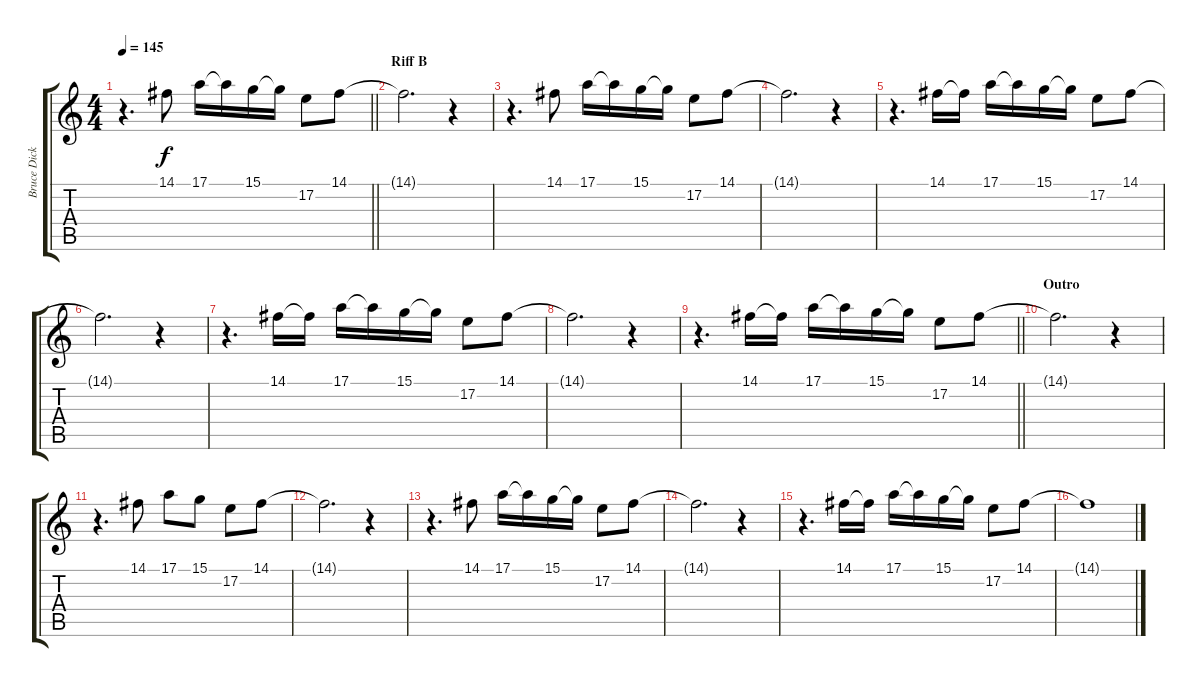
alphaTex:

\track ("Bruce Dickinson" "Bruce Dick") {instrument lead2sawtooth}
\staff {score tabs}
\tuning (E4 B3 G3 D3 A2 E2) {hide}
\ts (4 4)
\tempo 145
\clef g2
\barLineRight lightlight
\ks c
r.4{d dy f} 14.1.8 17.1.16 17.1{t}.16 15.1.16 15.1{t}.16 17.2.8 14.1.8 |
\section ("" "Riff B")
14.1{t}.2{d} r.4 |
r.4{d} 14.1.8 17.1.16 17.1{t}.16 15.1.16 15.1{t}.16 17.2.8 14.1.8 |
14.1{t}.2{d} r.4 |
r.4{d} 14.1.16 14.1{t}.16 17.1.16 17.1{t}.16 15.1.16 15.1{t}.16 17.2.8 14.1.8 |
14.1{t}.2{d} r.4 |
r.4{d} 14.1.16 14.1{t}.16 17.1.16 17.1{t}.16 15.1.16 15.1{t}.16 17.2.8 14.1.8 |
14.1{t}.2{d} r.4 |
\barLineRight lightlight
r.4{d} 14.1.16 14.1{t}.16 17.1.16 17.1{t}.16 15.1.16 15.1{t}.16 17.2.8 14.1.8 |
\section ("" "Outro")
14.1{t}.2{d} r.4 |
r.4{d} 14.1.8 17.1.8 15.1.8 17.2.8 14.1.8 |
14.1{t}.2{d} r.4 |
r.4{d} 14.1.8 17.1.16 17.1{t}.16 15.1.16 15.1{t}.16 17.2.8 14.1.8 |
14.1{t}.2{d} r.4 |
r.4{d} 14.1.16 14.1{t}.16 17.1.16 17.1{t}.16 15.1.16 15.1{t}.16 17.2.8 14.1.8 |
14.1{t}.1
